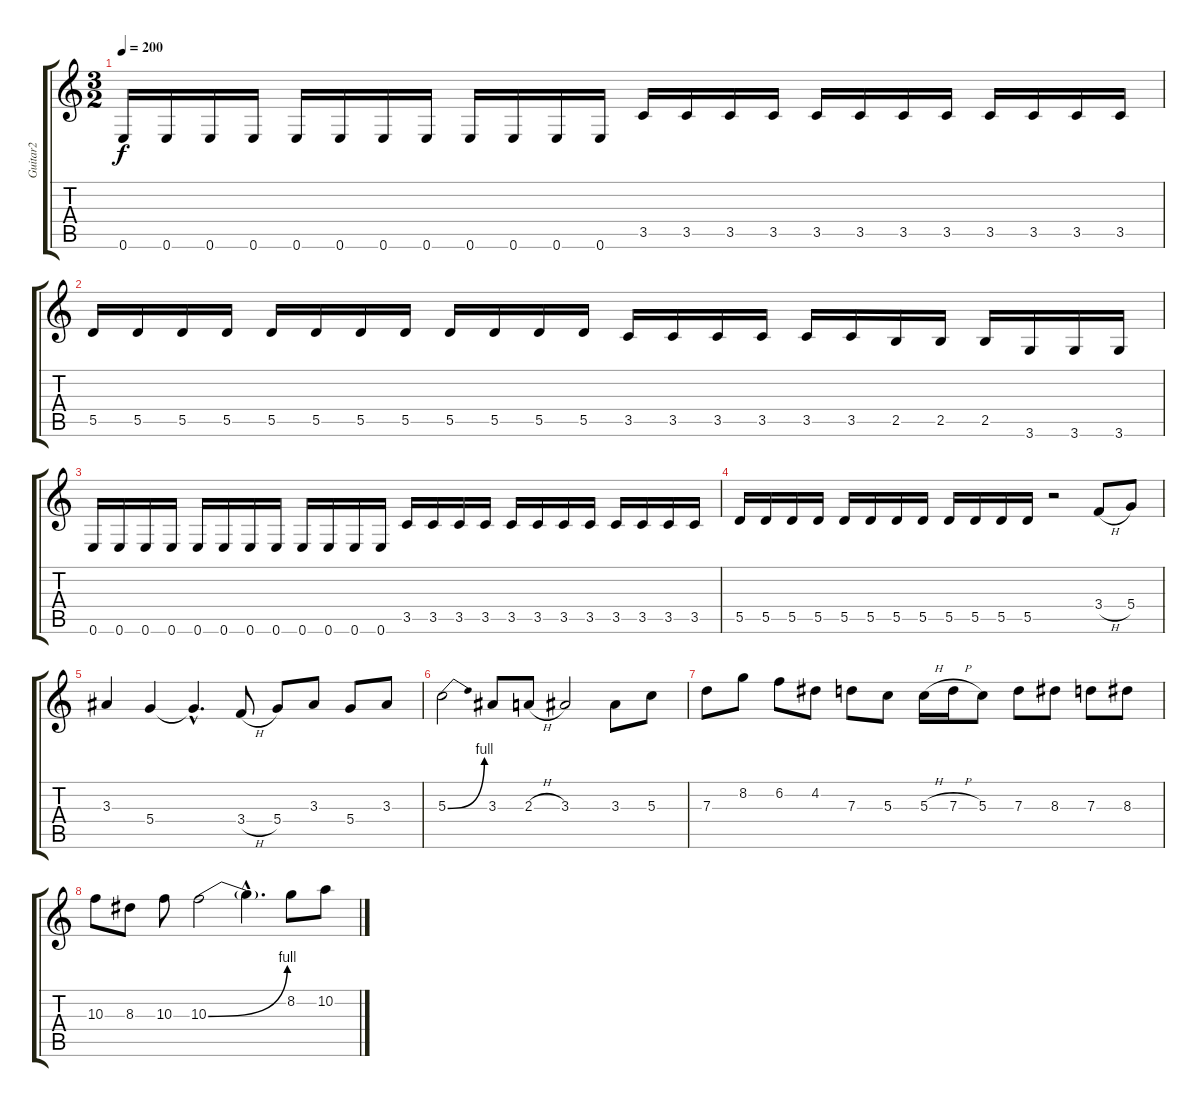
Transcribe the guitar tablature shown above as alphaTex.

\track ("Guitar2" "Guitar2") {instrument overdrivenguitar}
\staff {score tabs}
\tuning (E4 B3 G3 D3 A2 E2) {hide}
\ts (3 2)
\tempo 200
\clef g2
\ks c
0.6.16{dy f} 0.6.16 0.6.16 0.6.16 0.6.16 0.6.16 0.6.16 0.6.16 0.6.16 0.6.16 0.6.16 0.6.16 3.5.16 3.5.16 3.5.16 3.5.16 3.5.16 3.5.16 3.5.16 3.5.16 3.5.16 3.5.16 3.5.16 3.5.16 |
5.5.16 5.5.16 5.5.16 5.5.16 5.5.16 5.5.16 5.5.16 5.5.16 5.5.16 5.5.16 5.5.16 5.5.16 3.5.16 3.5.16 3.5.16 3.5.16 3.5.16 3.5.16 2.5.16 2.5.16 2.5.16 3.6.16 3.6.16 3.6.16 |
0.6.16 0.6.16 0.6.16 0.6.16 0.6.16 0.6.16 0.6.16 0.6.16 0.6.16 0.6.16 0.6.16 0.6.16 3.5.16 3.5.16 3.5.16 3.5.16 3.5.16 3.5.16 3.5.16 3.5.16 3.5.16 3.5.16 3.5.16 3.5.16 |
5.5.16 5.5.16 5.5.16 5.5.16 5.5.16 5.5.16 5.5.16 5.5.16 5.5.16 5.5.16 5.5.16 5.5.16 r.2 3.4{h}.8{volume 16} 5.4.8 |
3.3.4 5.4.4 5.4{hac t}.4{d} 3.4{h}.8 5.4.8 3.3.8 5.4.8 3.3.8 |
5.3{be (bend 0 0 60 4)}.2 3.3.8 2.3{h}.8 3.3.2 3.3.8 5.3.8 |
7.3.8 8.2.8 6.2.8 4.2.8 7.3.8 5.3.8 5.3{h}.16 7.3{h}.16 5.3.8 7.3.8 8.3.8 7.3.8 8.3.8 |
10.3.8 8.3.8 10.3.8 10.3{be (bend 0 0 60 4)}.2 10.3{hac t}.4{d} 8.2.8 10.2.8
